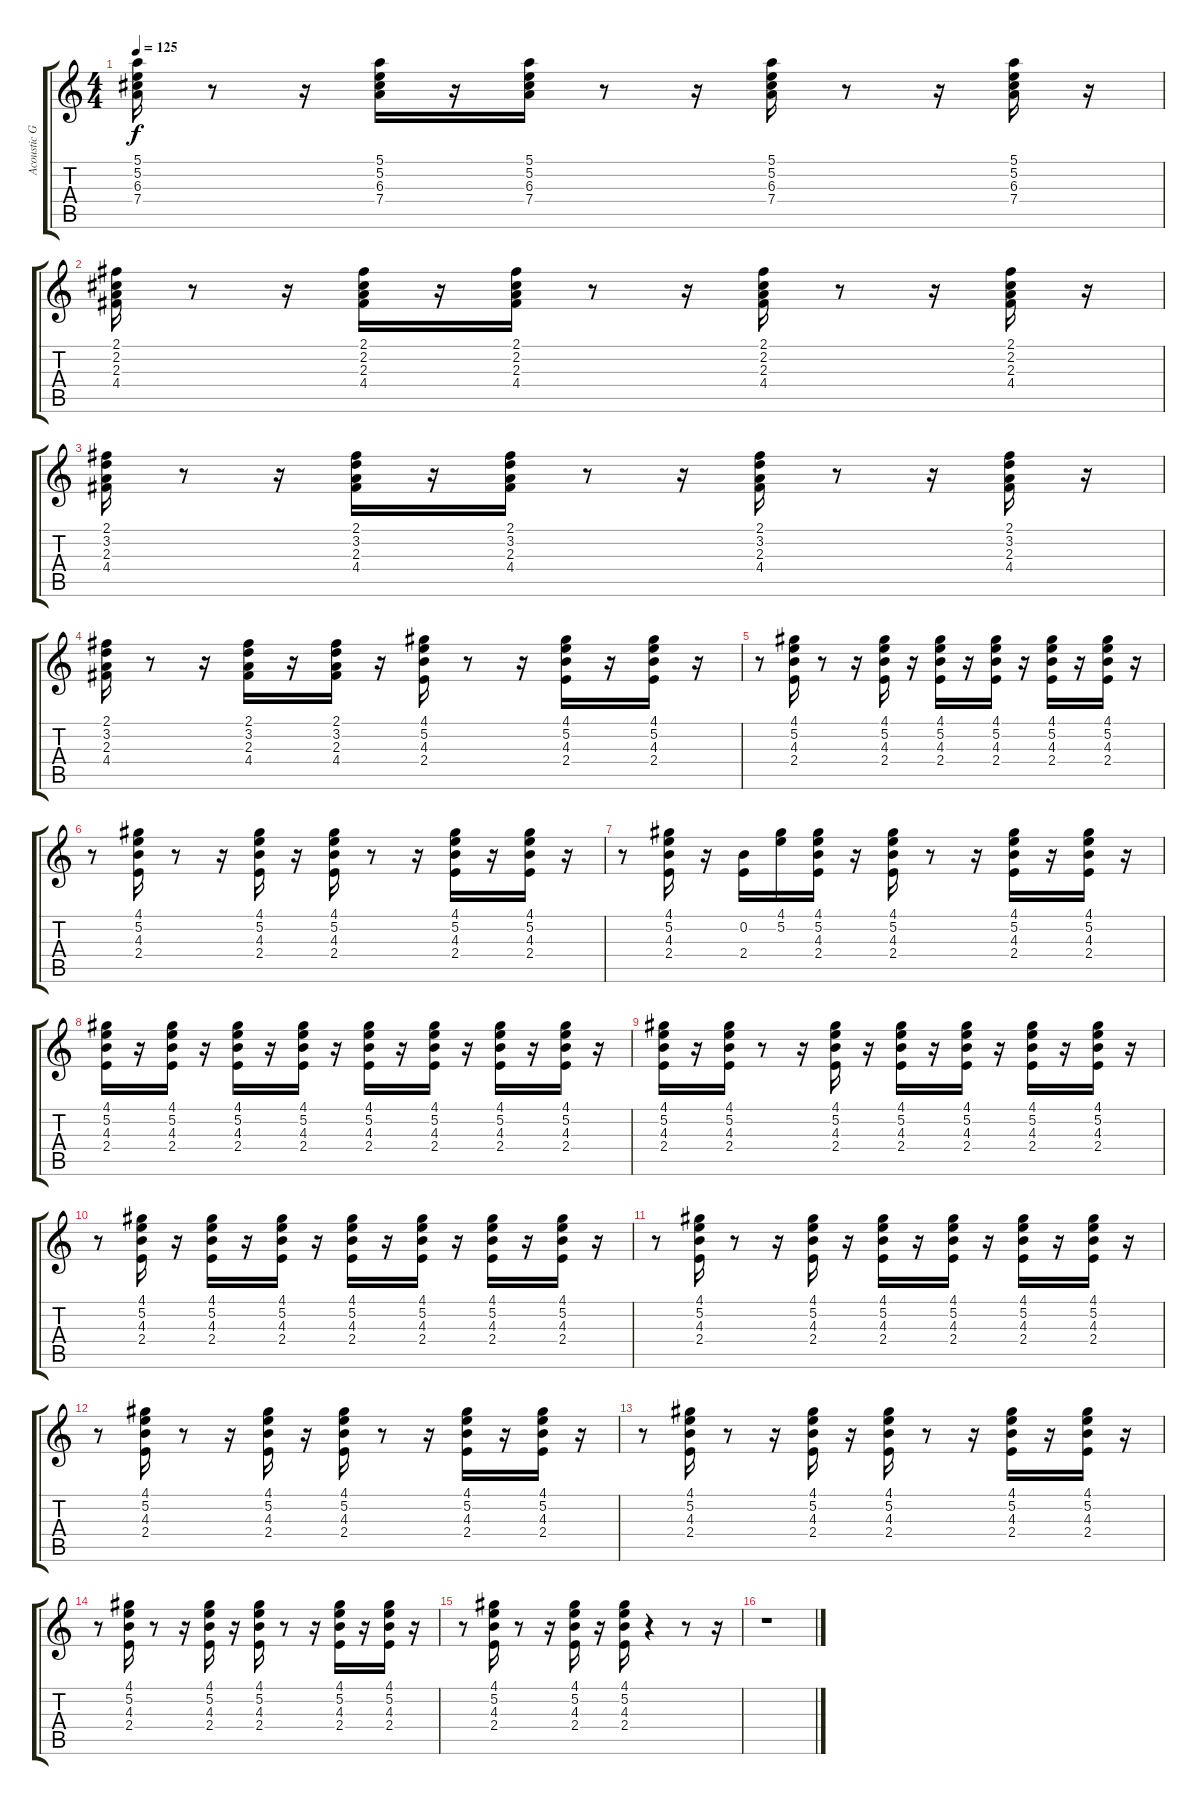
\track ("Acoustic Guitar (Steel" "Acoustic G") {instrument acousticguitarsteel}
\staff {score tabs}
\tuning (E4 B3 G3 D3 A2 E2) {hide}
\ts (4 4)
\tempo 125
\clef g2
\ks c
(5.1 5.2 6.3 7.4).16{dy f} r.8 r.16 (5.1 5.2 6.3 7.4).16 r.16 (5.1 5.2 6.3 7.4).16 r.8 r.16 (5.1 5.2 6.3 7.4).16 r.8 r.16 (5.1 5.2 6.3 7.4).16 r.16 |
(2.1 2.2 2.3 4.4).16 r.8 r.16 (2.1 2.2 2.3 4.4).16 r.16 (2.1 2.2 2.3 4.4).16 r.8 r.16 (2.1 2.2 2.3 4.4).16 r.8 r.16 (2.1 2.2 2.3 4.4).16 r.16 |
(2.1 3.2 2.3 4.4).16 r.8 r.16 (2.1 3.2 2.3 4.4).16 r.16 (2.1 3.2 2.3 4.4).16 r.8 r.16 (2.1 3.2 2.3 4.4).16 r.8 r.16 (2.1 3.2 2.3 4.4).16 r.16 |
(2.1 3.2 2.3 4.4).16 r.8 r.16 (2.1 3.2 2.3 4.4).16 r.16 (2.1 3.2 2.3 4.4).16 r.16 (4.1 5.2 4.3 2.4).16 r.8 r.16 (4.1 5.2 4.3 2.4).16 r.16 (4.1 5.2 4.3 2.4).16 r.16 |
r.8 (4.1 5.2 4.3 2.4).16 r.8 r.16 (4.1 5.2 4.3 2.4).16 r.16 (4.1 5.2 4.3 2.4).16 r.16 (4.1 5.2 4.3 2.4).16 r.16 (4.1 5.2 4.3 2.4).16 r.16 (4.1 5.2 4.3 2.4).16 r.16 |
r.8 (4.1 5.2 4.3 2.4).16 r.8 r.16 (4.1 5.2 4.3 2.4).16 r.16 (4.1 5.2 4.3 2.4).16 r.8 r.16 (4.1 5.2 4.3 2.4).16 r.16 (4.1 5.2 4.3 2.4).16 r.16 |
r.8 (4.1 5.2 4.3 2.4).16 r.16 (0.2 2.4).16 (4.1 5.2).16 (4.1 5.2 4.3 2.4).16 r.16 (4.1 5.2 4.3 2.4).16 r.8 r.16 (4.1 5.2 4.3 2.4).16 r.16 (4.1 5.2 4.3 2.4).16 r.16 |
(4.1 5.2 4.3 2.4).16 r.16 (4.1 5.2 4.3 2.4).16 r.16 (4.1 5.2 4.3 2.4).16 r.16 (4.1 5.2 4.3 2.4).16 r.16 (4.1 5.2 4.3 2.4).16 r.16 (4.1 5.2 4.3 2.4).16 r.16 (4.1 5.2 4.3 2.4).16 r.16 (4.1 5.2 4.3 2.4).16 r.16 |
(4.1 5.2 4.3 2.4).16 r.16 (4.1 5.2 4.3 2.4).16 r.8 r.16 (4.1 5.2 4.3 2.4).16 r.16 (4.1 5.2 4.3 2.4).16 r.16 (4.1 5.2 4.3 2.4).16 r.16 (4.1 5.2 4.3 2.4).16 r.16 (4.1 5.2 4.3 2.4).16 r.16 |
r.8 (4.1 5.2 4.3 2.4).16 r.16 (4.1 5.2 4.3 2.4).16 r.16 (4.1 5.2 4.3 2.4).16 r.16 (4.1 5.2 4.3 2.4).16 r.16 (4.1 5.2 4.3 2.4).16 r.16 (4.1 5.2 4.3 2.4).16 r.16 (4.1 5.2 4.3 2.4).16 r.16 |
r.8 (4.1 5.2 4.3 2.4).16 r.8 r.16 (4.1 5.2 4.3 2.4).16 r.16 (4.1 5.2 4.3 2.4).16 r.16 (4.1 5.2 4.3 2.4).16 r.16 (4.1 5.2 4.3 2.4).16 r.16 (4.1 5.2 4.3 2.4).16 r.16 |
r.8 (4.1 5.2 4.3 2.4).16 r.8 r.16 (4.1 5.2 4.3 2.4).16 r.16 (4.1 5.2 4.3 2.4).16 r.8 r.16 (4.1 5.2 4.3 2.4).16 r.16 (4.1 5.2 4.3 2.4).16 r.16 |
r.8 (4.1 5.2 4.3 2.4).16 r.8 r.16 (4.1 5.2 4.3 2.4).16 r.16 (4.1 5.2 4.3 2.4).16 r.8 r.16 (4.1 5.2 4.3 2.4).16 r.16 (4.1 5.2 4.3 2.4).16 r.16 |
r.8 (4.1 5.2 4.3 2.4).16 r.8 r.16 (4.1 5.2 4.3 2.4).16 r.16 (4.1 5.2 4.3 2.4).16 r.8 r.16 (4.1 5.2 4.3 2.4).16 r.16 (4.1 5.2 4.3 2.4).16 r.16 |
r.8 (4.1 5.2 4.3 2.4).16 r.8 r.16 (4.1 5.2 4.3 2.4).16 r.16 (4.1 5.2 4.3 2.4).16 r.4 r.8 r.16 |
r.1
